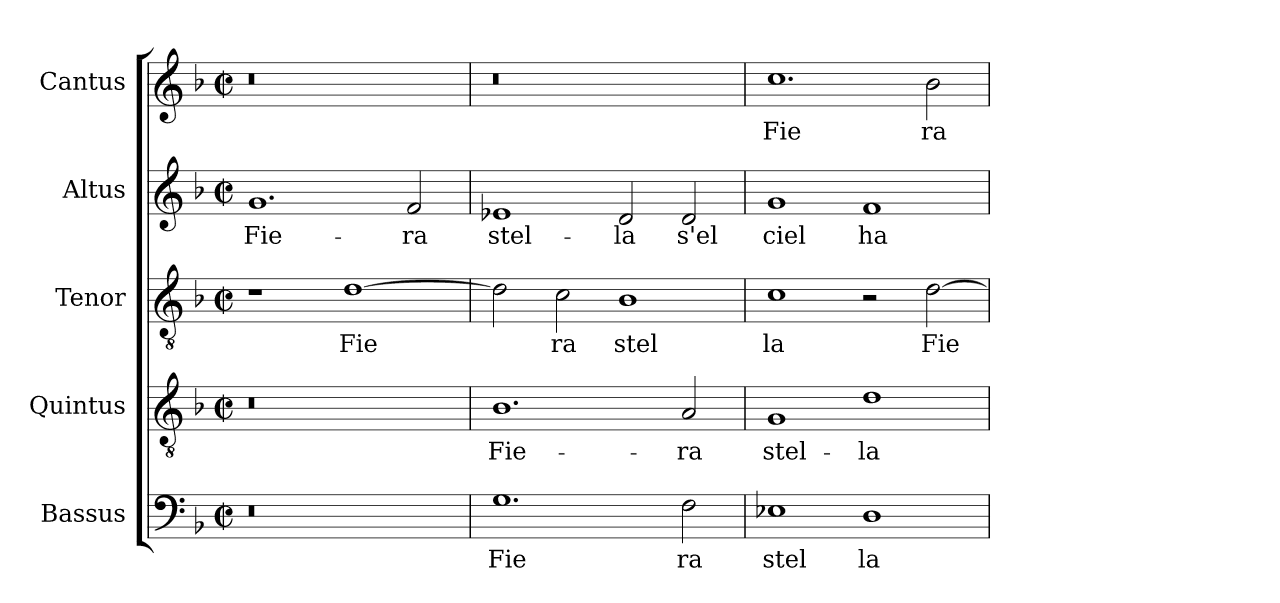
**kern	**text	**kern	**text	**kern	**text	**kern	**text	**kern	**text
*part5	*part5	*part4	*part4	*part3	*part3	*part2	*part2	*part1	*part1
*staff5	*staff5	*staff4	*staff4	*staff3	*staff3	*staff2	*staff2	*staff1	*staff1
*I"Bassus	*	*I"Quintus	*	*I"Tenor	*	*I"Altus	*	*I"Cantus	*
!!LO:PB:g=z
*stria5	*	*stria5	*	*stria5	*	*stria5	*	*stria5	*
*clefF4	*	*clefGv2	*	*clefGv2	*	*clefG2	*	*clefG2	*
*k[b-]	*	*k[b-]	*	*k[b-]	*	*k[b-]	*	*k[b-]	*
*F:	*	*F:	*	*F:	*	*F:	*	*F:	*
*M2/2	*	*M2/2	*	*M2/2	*	*M2/2	*	*M2/2	*
*met(c|)	*	*met(c|)	*	*met(c|)	*	*met(c|)	*	*met(c|)	*
=1	=1	=1	=1	=1	=1	=1	=1	=1	=1
!	!	!	!	!	!	!	!LO:LY:b:cj	!	!
0r	.	0r	.	1r	.	1.g	Fie-	0r	.
!	!	!	!	!	!LO:LY:b:cj	!	!	!	!
.	.	.	.	[>1d	Fie	.	.	.	.
!	!	!	!	!	!	!	!LO:LY:b:cj	!	!
.	.	.	.	.	.	2f/	-ra	.	.
=2	=2	=2	=2	=2	=2	=2	=2	=2	=2
!	!LO:LY:b:cj	!	!LO:LY:b:cj	!	!LO:LY:b:cj	!	!LO:LY:b:cj	!	!
1.G	Fie	1.B-	Fie-	2d\]	.	1e-X	stel-	0r	.
!	!	!	!	!	!LO:LY:b:cj	!	!	!	!
.	.	.	.	2c\	ra	.	.	.	.
!	!	!	!	!	!LO:LY:b:cj	!	!LO:LY:b:cj	!	!
.	.	.	.	1B-	stel	2d/	-la	.	.
!	!LO:LY:b:cj	!	!LO:LY:b:cj	!	!	!	!LO:LY:b:cj	!	!
2F\	ra	2A/	-ra	.	.	2d/	s'el	.	.
=3	=3	=3	=3	=3	=3	=3	=3	=3	=3
!	!LO:LY:b:cj	!	!LO:LY:b:cj	!	!LO:LY:b:cj	!	!LO:LY:b:cj	!	!LO:LY:b:cj
1E-X	stel	1G	stel-	1c	la	1g	ciel	1.cc	Fie
!	!LO:LY:b:cj	!	!LO:LY:b:cj	!	!	!	!LO:LY:b:cj	!	!
1D	la	1d	-la	2r	.	1f	ha	.	.
!	!	!	!	!	!LO:LY:b:cj	!	!	!	!LO:LY:b:cj
.	.	.	.	[>2d\	Fie	.	.	2b-\	ra
=	=	=	=	=	=	=	=	=	=
*-	*-	*-	*-	*-	*-	*-	*-	*-	*-
